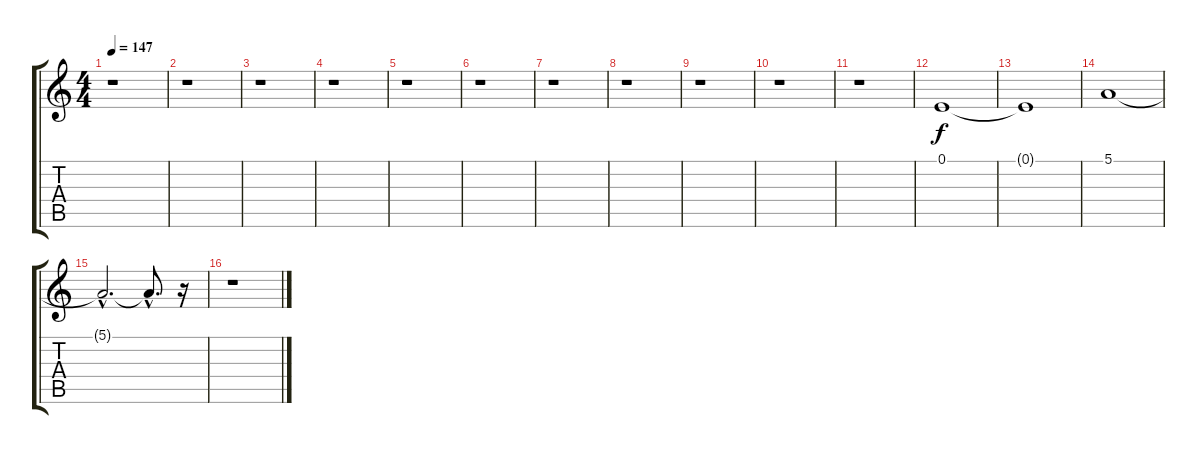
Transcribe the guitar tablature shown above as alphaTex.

\track "" {instrument lead5charang}
\staff {score tabs}
\tuning (E4 B3 G3 D3 A2 E2) {hide}
\ts (4 4)
\tempo 147
\clef g2
\ks c
r.1{dy f} |
r.1 |
r.1 |
r.1 |
r.1 |
r.1 |
r.1 |
r.1 |
r.1 |
r.1 |
r.1 |
0.1.1 |
0.1{t}.1 |
5.1.1 |
5.1{hac t}.2{d} 5.1{hac t}.8{d} r.16 |
r.1
